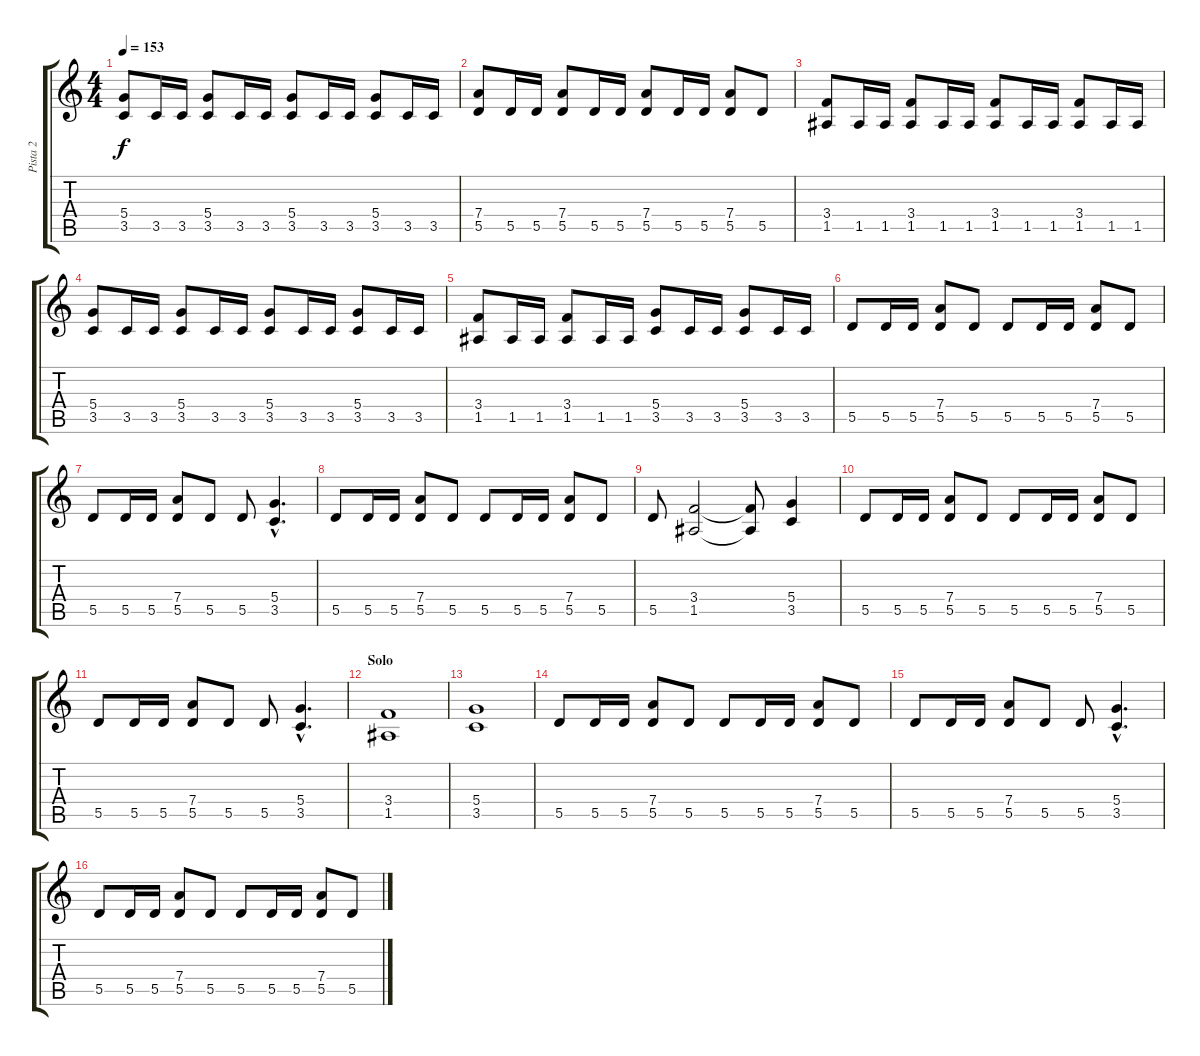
\track ("Pista 2" "Pista 2") {instrument overdrivenguitar}
\staff {score tabs}
\tuning (E4 B3 G3 D3 A2 E2) {hide}
\ts (4 4)
\tempo 153
\clef g2
\ks c
(5.4 3.5).8{dy f} 3.5.16 3.5.16 (5.4 3.5).8 3.5.16 3.5.16 (5.4 3.5).8 3.5.16 3.5.16 (5.4 3.5).8 3.5.16 3.5.16 |
(7.4 5.5).8 5.5.16 5.5.16 (7.4 5.5).8 5.5.16 5.5.16 (7.4 5.5).8 5.5.16 5.5.16 (7.4 5.5).8 5.5.8 |
(3.4 1.5).8 1.5.16 1.5.16 (3.4 1.5).8 1.5.16 1.5.16 (3.4 1.5).8 1.5.16 1.5.16 (3.4 1.5).8 1.5.16 1.5.16 |
(5.4 3.5).8 3.5.16 3.5.16 (5.4 3.5).8 3.5.16 3.5.16 (5.4 3.5).8 3.5.16 3.5.16 (5.4 3.5).8 3.5.16 3.5.16 |
(3.4 1.5).8 1.5.16 1.5.16 (3.4 1.5).8 1.5.16 1.5.16 (5.4 3.5).8 3.5.16 3.5.16 (5.4 3.5).8 3.5.16 3.5.16 |
5.5.8 5.5.16 5.5.16 (7.4 5.5).8 5.5.8 5.5.8 5.5.16 5.5.16 (7.4 5.5).8 5.5.8 |
5.5.8 5.5.16 5.5.16 (7.4 5.5).8 5.5.8 5.5.8 (5.4{hac} 3.5{hac}).4{d} |
5.5.8 5.5.16 5.5.16 (7.4 5.5).8 5.5.8 5.5.8 5.5.16 5.5.16 (7.4 5.5).8 5.5.8 |
5.5.8 (3.4 1.5).2 (3.4{t} 1.5{t}).8 (5.4 3.5).4 |
5.5.8 5.5.16 5.5.16 (7.4 5.5).8 5.5.8 5.5.8 5.5.16 5.5.16 (7.4 5.5).8 5.5.8 |
5.5.8 5.5.16 5.5.16 (7.4 5.5).8 5.5.8 5.5.8 (5.4{hac} 3.5{hac}).4{d} |
\section ("" "Solo")
(3.4 1.5).1 |
(5.4 3.5).1 |
5.5.8 5.5.16 5.5.16 (7.4 5.5).8 5.5.8 5.5.8 5.5.16 5.5.16 (7.4 5.5).8 5.5.8 |
5.5.8 5.5.16 5.5.16 (7.4 5.5).8 5.5.8 5.5.8 (5.4{hac} 3.5{hac}).4{d} |
5.5.8 5.5.16 5.5.16 (7.4 5.5).8 5.5.8 5.5.8 5.5.16 5.5.16 (7.4 5.5).8 5.5.8
